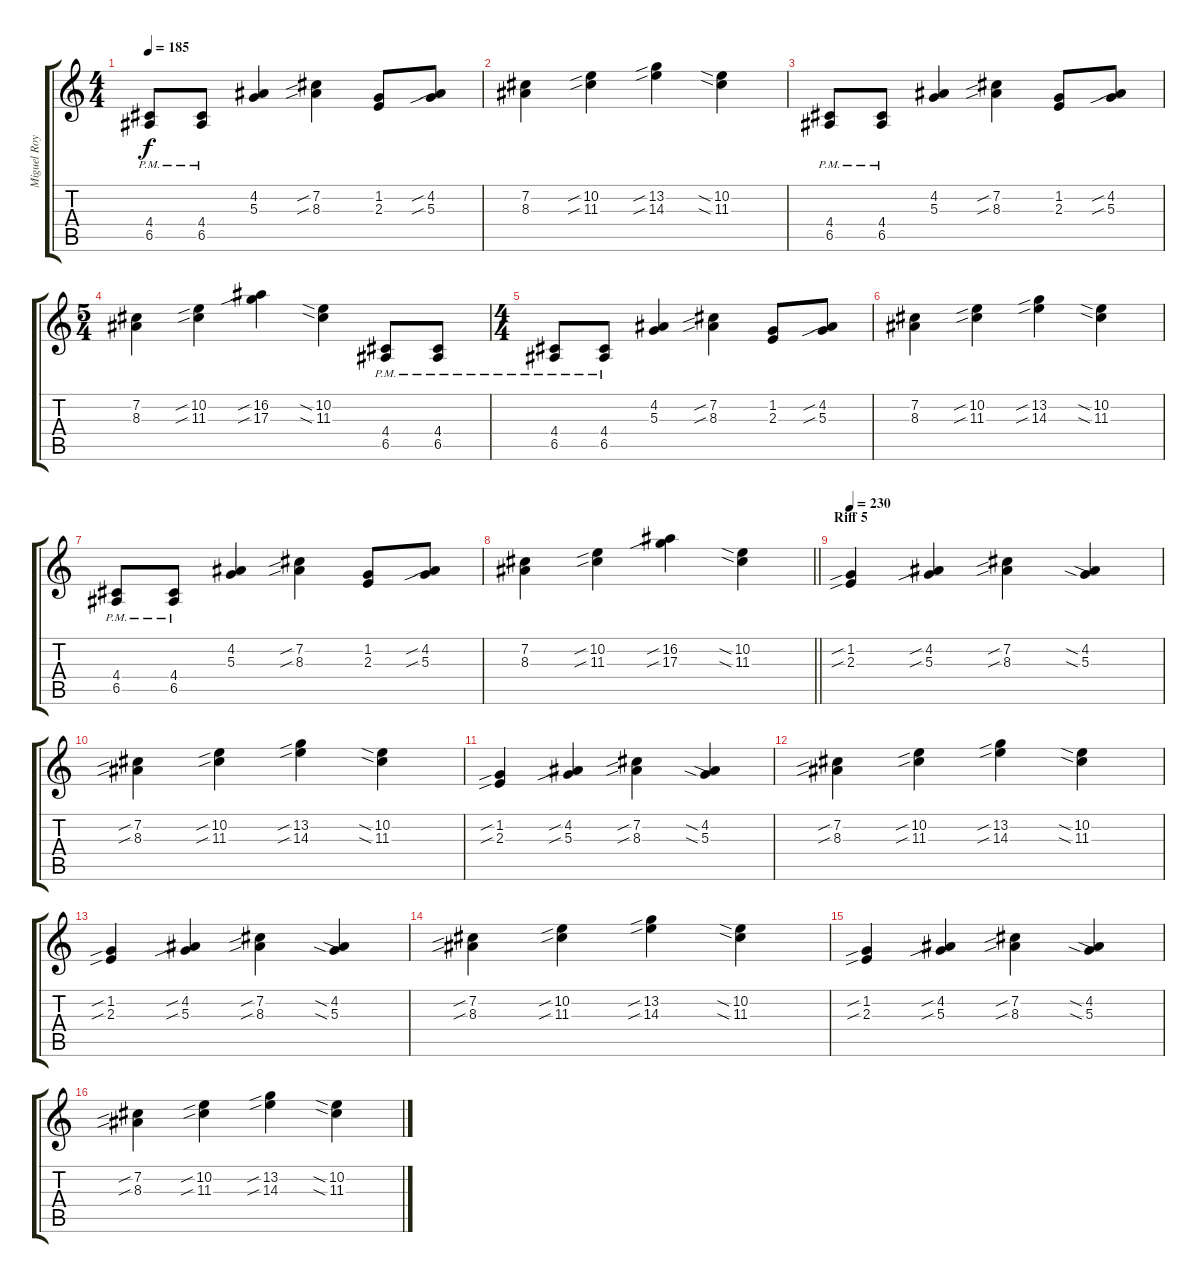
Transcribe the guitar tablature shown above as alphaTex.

\track ("Miguel Roy" "Miguel Roy") {instrument distortionguitar}
\staff {score tabs}
\tuning (B3 Gb3 D3 A2 E2 B1) {hide}
\ts (4 4)
\tempo 185
\clef g2
\ks c
(4.4{pm} 6.5{pm}).8{dy f} (4.4{pm} 6.5{pm}).8 (4.2 5.3).4 (7.2{sib} 8.3{sib}).4 (1.2 2.3).8 (4.2{sib} 5.3{sib}).8 |
(7.2 8.3).4 (10.2{sib} 11.3{sib}).4 (13.2{sib} 14.3{sib}).4 (10.2{sia} 11.3{sia}).4 |
(4.4{pm} 6.5{pm}).8 (4.4{pm} 6.5{pm}).8 (4.2 5.3).4 (7.2{sib} 8.3{sib}).4 (1.2 2.3).8 (4.2{sib} 5.3{sib}).8 |
\ts (5 4)
(7.2 8.3).4 (10.2{sib} 11.3{sib}).4 (16.2{sib} 17.3{sib}).4 (10.2{sia} 11.3{sia}).4 (4.4{pm} 6.5{pm}).8 (4.4{pm} 6.5{pm}).8 |
\ts (4 4)
(4.4{pm} 6.5{pm}).8 (4.4{pm} 6.5{pm}).8 (4.2 5.3).4 (7.2{sib} 8.3{sib}).4 (1.2 2.3).8 (4.2{sib} 5.3{sib}).8 |
(7.2 8.3).4 (10.2{sib} 11.3{sib}).4 (13.2{sib} 14.3{sib}).4 (10.2{sia} 11.3{sia}).4 |
(4.4{pm} 6.5{pm}).8 (4.4{pm} 6.5{pm}).8 (4.2 5.3).4 (7.2{sib} 8.3{sib}).4 (1.2 2.3).8 (4.2{sib} 5.3{sib}).8 |
\barLineRight lightlight
(7.2 8.3).4 (10.2{sib} 11.3{sib}).4 (16.2{sib} 17.3{sib}).4 (10.2{sia} 11.3{sia}).4 |
\section ("" "Riff 5")
\tempo 230
(1.2{sib} 2.3{sib}).4 (4.2{sib} 5.3{sib}).4 (7.2{sib} 8.3{sib}).4 (4.2{sia} 5.3{sia}).4 |
(7.2{sib} 8.3{sib}).4 (10.2{sib} 11.3{sib}).4 (13.2{sib} 14.3{sib}).4 (10.2{sia} 11.3{sia}).4 |
(1.2{sib} 2.3{sib}).4 (4.2{sib} 5.3{sib}).4 (7.2{sib} 8.3{sib}).4 (4.2{sia} 5.3{sia}).4 |
(7.2{sib} 8.3{sib}).4 (10.2{sib} 11.3{sib}).4 (13.2{sib} 14.3{sib}).4 (10.2{sia} 11.3{sia}).4 |
(1.2{sib} 2.3{sib}).4 (4.2{sib} 5.3{sib}).4 (7.2{sib} 8.3{sib}).4 (4.2{sia} 5.3{sia}).4 |
(7.2{sib} 8.3{sib}).4 (10.2{sib} 11.3{sib}).4 (13.2{sib} 14.3{sib}).4 (10.2{sia} 11.3{sia}).4 |
(1.2{sib} 2.3{sib}).4 (4.2{sib} 5.3{sib}).4 (7.2{sib} 8.3{sib}).4 (4.2{sia} 5.3{sia}).4 |
(7.2{sib} 8.3{sib}).4 (10.2{sib} 11.3{sib}).4 (13.2{sib} 14.3{sib}).4 (10.2{sia} 11.3{sia}).4
